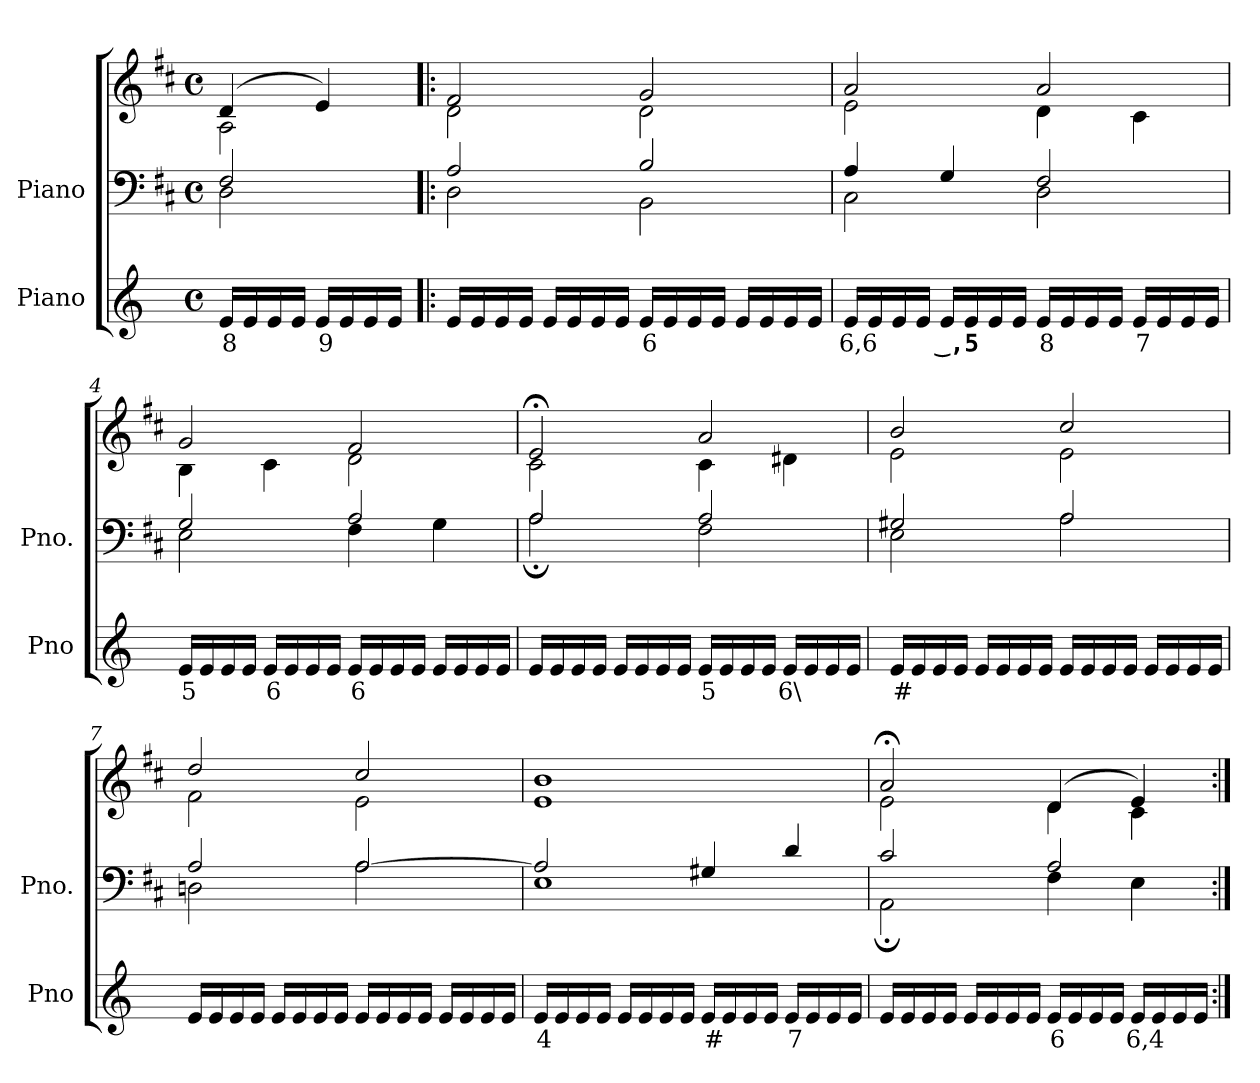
**kern	**text	**kern	**kern
*part2	*part2	*part1	*part1
*staff3	*staff3	*staff2	*staff1
*I"Piano	*	*I"Piano	*
*I'Pno	*	*I'Pno.	*
*clefG2	*	*clefF4	*clefG2
*k[]	*	*k[f#c#]	*k[f#c#]
*M4/4	*	*M4/4	*M4/4
*met(c)	*	*met(c)	*met(c)
=1	=1	=1	=1
!	!LO:LY:b	!	!
*	*	*^	*^
16e/LL	8	2F#/	2D\	(>4d/	2A\
16e/	.	.	.	.	.
16e/	.	.	.	.	.
16e/JJ	.	.	.	.	.
!	!LO:LY:b	!	!	!	!
16e/LL	9	.	.	4e/)	.
16e/	.	.	.	.	.
16e/	.	.	.	.	.
16e/JJ	.	.	.	.	.
=2!|:	=2!|:	=2!|:	=2!|:	=2!|:	=2!|:
16e/LL	.	2A/	2D\	2f#/	2d\
16e/	.	.	.	.	.
16e/	.	.	.	.	.
16e/JJ	.	.	.	.	.
16e/LL	.	.	.	.	.
16e/	.	.	.	.	.
16e/	.	.	.	.	.
16e/JJ	.	.	.	.	.
!	!LO:LY:b	!	!	!	!
16e/LL	6	2B/	2BB\	2g/	2d\
16e/	.	.	.	.	.
16e/	.	.	.	.	.
16e/JJ	.	.	.	.	.
16e/LL	.	.	.	.	.
16e/	.	.	.	.	.
16e/	.	.	.	.	.
16e/JJ	.	.	.	.	.
=3	=3	=3	=3	=3	=3
!	!LO:LY:b	!	!	!	!
16e/LL	6,6	4A/	2C#\	2a/	2e\
16e/	.	.	.	.	.
16e/	.	.	.	.	.
16e/JJ	.	.	.	.	.
!	!LO:LY:b	!	!	!	!
16e/LL	_,5	4G/	.	.	.
16e/	.	.	.	.	.
16e/	.	.	.	.	.
16e/JJ	.	.	.	.	.
!	!LO:LY:b	!	!	!	!
16e/LL	8	2F#/	2D\	2a/	4d\
16e/	.	.	.	.	.
16e/	.	.	.	.	.
16e/JJ	.	.	.	.	.
!	!LO:LY:b	!	!	!	!
16e/LL	7	.	.	.	4c#\
16e/	.	.	.	.	.
16e/	.	.	.	.	.
16e/JJ	.	.	.	.	.
=4	=4	=4	=4	=4	=4
!	!LO:LY:b	!	!	!	!
16e/LL	5	2G/	2E\	2g/	4B\
16e/	.	.	.	.	.
16e/	.	.	.	.	.
16e/JJ	.	.	.	.	.
!	!LO:LY:b	!	!	!	!
16e/LL	6	.	.	.	4c#\
16e/	.	.	.	.	.
16e/	.	.	.	.	.
16e/JJ	.	.	.	.	.
!	!LO:LY:b	!	!	!	!
16e/LL	6	2A/	4F#\	2f#/	2d\
16e/	.	.	.	.	.
16e/	.	.	.	.	.
16e/JJ	.	.	.	.	.
!	!LO:LY:b	!	!	!	!
16e/LL	_	.	4G\	.	.
16e/	.	.	.	.	.
16e/	.	.	.	.	.
16e/JJ	.	.	.	.	.
=5	=5	=5	=5	=5	=5
16e/LL	.	2A/	2A;\	2e;</	2c#\
16e/	.	.	.	.	.
16e/	.	.	.	.	.
16e/JJ	.	.	.	.	.
16e/LL	.	.	.	.	.
16e/	.	.	.	.	.
16e/	.	.	.	.	.
16e/JJ	.	.	.	.	.
!	!LO:LY:b	!	!	!	!
16e/LL	5	2A/	2F#\	2a/	4c#\
16e/	.	.	.	.	.
16e/	.	.	.	.	.
16e/JJ	.	.	.	.	.
!	!LO:LY:b	!	!	!	!
16e/LL	6\	.	.	.	4d#X\
16e/	.	.	.	.	.
16e/	.	.	.	.	.
16e/JJ	.	.	.	.	.
=6	=6	=6	=6	=6	=6
!	!LO:LY:b	!	!	!	!
16e/LL	#	2G#X/	2E\	2b/	2e\
16e/	.	.	.	.	.
16e/	.	.	.	.	.
16e/JJ	.	.	.	.	.
16e/LL	.	.	.	.	.
16e/	.	.	.	.	.
16e/	.	.	.	.	.
16e/JJ	.	.	.	.	.
16e/LL	.	2A/	2A\	2cc#/	2e\
16e/	.	.	.	.	.
16e/	.	.	.	.	.
16e/JJ	.	.	.	.	.
16e/LL	.	.	.	.	.
16e/	.	.	.	.	.
16e/	.	.	.	.	.
16e/JJ	.	.	.	.	.
=7	=7	=7	=7	=7	=7
16e/LL	.	2A/	2Dn\	2dd/	2f#\
16e/	.	.	.	.	.
16e/	.	.	.	.	.
16e/JJ	.	.	.	.	.
16e/LL	.	.	.	.	.
16e/	.	.	.	.	.
16e/	.	.	.	.	.
16e/JJ	.	.	.	.	.
16e/LL	.	[2A/	2A\	2cc#/	2e\
16e/	.	.	.	.	.
16e/	.	.	.	.	.
16e/JJ	.	.	.	.	.
16e/LL	.	.	.	.	.
16e/	.	.	.	.	.
16e/	.	.	.	.	.
16e/JJ	.	.	.	.	.
=8	=8	=8	=8	=8	=8
!	!LO:LY:b	!	!	!	!
16e/LL	4	2A/]	1E	1b	1e
16e/	.	.	.	.	.
16e/	.	.	.	.	.
16e/JJ	.	.	.	.	.
16e/LL	.	.	.	.	.
16e/	.	.	.	.	.
16e/	.	.	.	.	.
16e/JJ	.	.	.	.	.
!	!LO:LY:b	!	!	!	!
16e/LL	#	4G#X/	.	.	.
16e/	.	.	.	.	.
16e/	.	.	.	.	.
16e/JJ	.	.	.	.	.
!	!LO:LY:b	!	!	!	!
16e/LL	7	4d/	.	.	.
16e/	.	.	.	.	.
16e/	.	.	.	.	.
16e/JJ	.	.	.	.	.
=9	=9	=9	=9	=9	=9
16e/LL	.	2c#/	2AA;\	2a;</	2e\
16e/	.	.	.	.	.
16e/	.	.	.	.	.
16e/JJ	.	.	.	.	.
16e/LL	.	.	.	.	.
16e/	.	.	.	.	.
16e/	.	.	.	.	.
16e/JJ	.	.	.	.	.
!	!LO:LY:b	!	!	!	!
16e/LL	6	2A/	4F#\	(>4d/	4d\
16e/	.	.	.	.	.
16e/	.	.	.	.	.
16e/JJ	.	.	.	.	.
!	!LO:LY:b	!	!	!	!
16e/LL	6,4	.	4E\	4e/)	4c#\
16e/	.	.	.	.	.
16e/	.	.	.	.	.
16e/JJ	.	.	.	.	.
*	*	*v	*v	*	*
*	*	*	*v	*v
=:|!	=:|!	=:|!	=:|!
*-	*-	*-	*-
